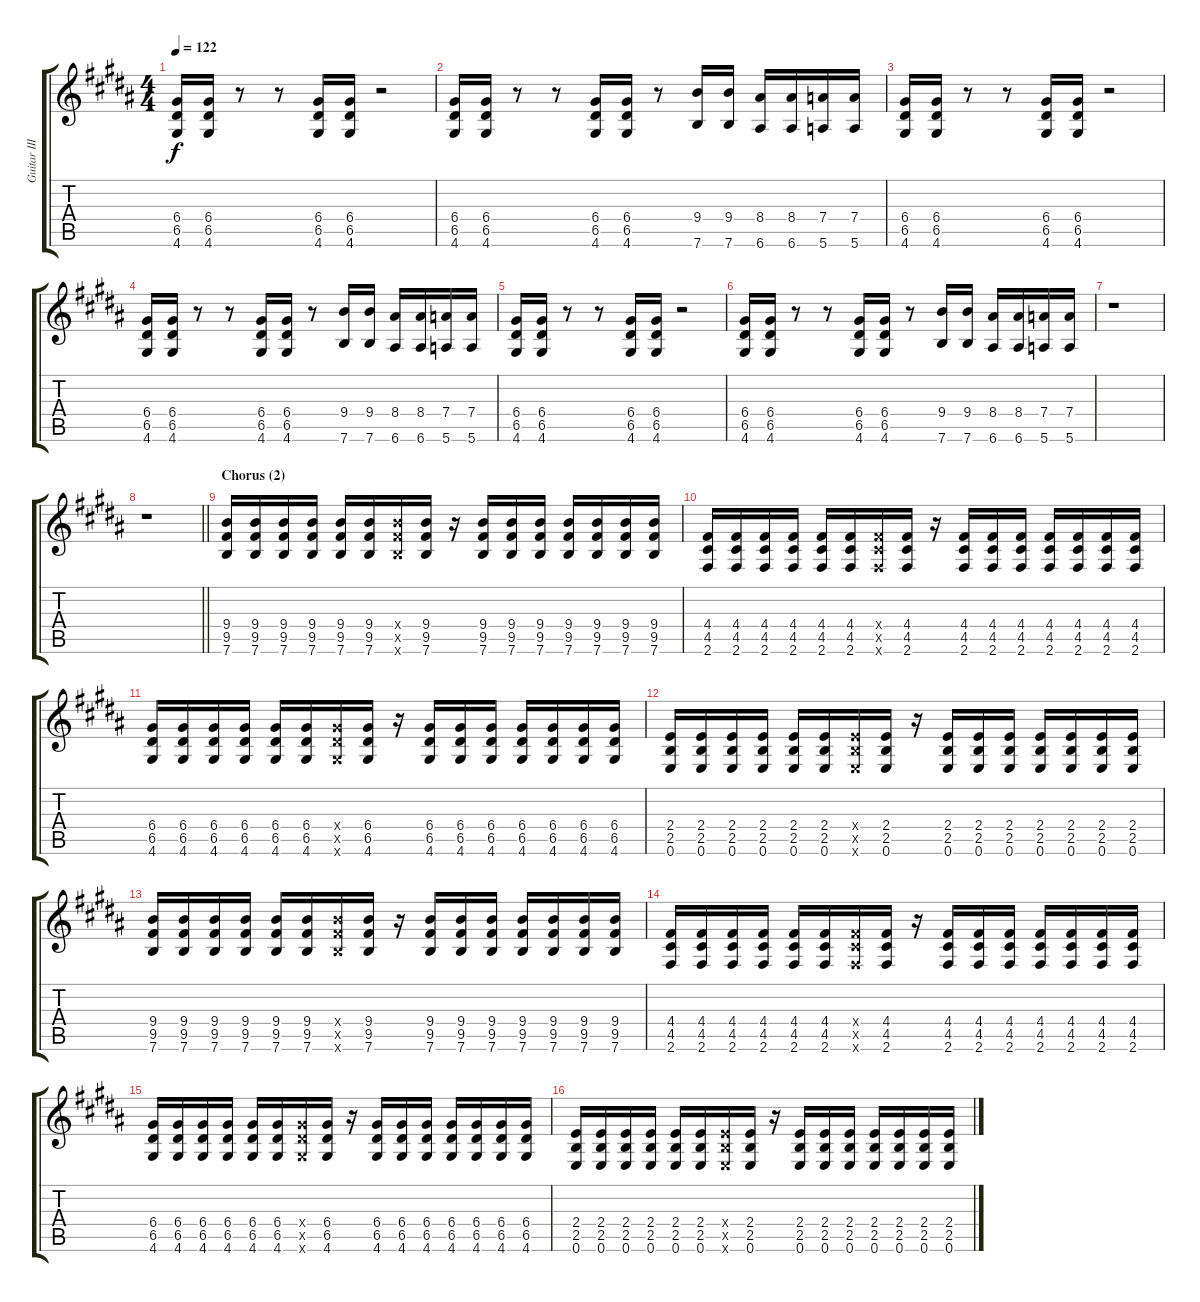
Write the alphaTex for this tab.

\track ("Guitar III" "Guitar III") {instrument distortionguitar}
\staff {score tabs}
\tuning (E4 B3 G3 D3 A2 E2) {hide}
\ts (4 4)
\tempo 122
\clef g2
\ks g#minor
(6.4 6.5 4.6).16{dy f} (6.4 6.5 4.6).16 r.8 r.8 (6.4 6.5 4.6).16 (6.4 6.5 4.6).16 r.2 |
(6.4 6.5 4.6).16 (6.4 6.5 4.6).16 r.8 r.8 (6.4 6.5 4.6).16 (6.4 6.5 4.6).16 r.8 (9.4 7.6).16 (9.4 7.6).16 (8.4 6.6).16 (8.4 6.6).16 (7.4 5.6).16 (7.4 5.6).16 |
(6.4 6.5 4.6).16 (6.4 6.5 4.6).16 r.8 r.8 (6.4 6.5 4.6).16 (6.4 6.5 4.6).16 r.2 |
(6.4 6.5 4.6).16 (6.4 6.5 4.6).16 r.8 r.8 (6.4 6.5 4.6).16 (6.4 6.5 4.6).16 r.8 (9.4 7.6).16 (9.4 7.6).16 (8.4 6.6).16 (8.4 6.6).16 (7.4 5.6).16 (7.4 5.6).16 |
(6.4 6.5 4.6).16 (6.4 6.5 4.6).16 r.8 r.8 (6.4 6.5 4.6).16 (6.4 6.5 4.6).16 r.2 |
(6.4 6.5 4.6).16 (6.4 6.5 4.6).16 r.8 r.8 (6.4 6.5 4.6).16 (6.4 6.5 4.6).16 r.8 (9.4 7.6).16 (9.4 7.6).16 (8.4 6.6).16 (8.4 6.6).16 (7.4 5.6).16 (7.4 5.6).16 |
r.1 |
\barLineRight lightlight
r.1 |
\section ("" "Chorus (2)")
(9.4 9.5 7.6).16 (9.4 9.5 7.6).16 (9.4 9.5 7.6).16 (9.4 9.5 7.6).16 (9.4 9.5 7.6).16 (9.4 9.5 7.6).16 (9.4{x} 9.5{x} 7.6{x}).16 (9.4 9.5 7.6).16 r.16 (9.4 9.5 7.6).16 (9.4 9.5 7.6).16 (9.4 9.5 7.6).16 (9.4 9.5 7.6).16 (9.4 9.5 7.6).16 (9.4 9.5 7.6).16 (9.4 9.5 7.6).16 |
(4.4 4.5 2.6).16 (4.4 4.5 2.6).16 (4.4 4.5 2.6).16 (4.4 4.5 2.6).16 (4.4 4.5 2.6).16 (4.4 4.5 2.6).16 (4.4{x} 4.5{x} 2.6{x}).16 (4.4 4.5 2.6).16 r.16 (4.4 4.5 2.6).16 (4.4 4.5 2.6).16 (4.4 4.5 2.6).16 (4.4 4.5 2.6).16 (4.4 4.5 2.6).16 (4.4 4.5 2.6).16 (4.4 4.5 2.6).16 |
(6.4 6.5 4.6).16 (6.4 6.5 4.6).16 (6.4 6.5 4.6).16 (6.4 6.5 4.6).16 (6.4 6.5 4.6).16 (6.4 6.5 4.6).16 (6.4{x} 6.5{x} 4.6{x}).16 (6.4 6.5 4.6).16 r.16 (6.4 6.5 4.6).16 (6.4 6.5 4.6).16 (6.4 6.5 4.6).16 (6.4 6.5 4.6).16 (6.4 6.5 4.6).16 (6.4 6.5 4.6).16 (6.4 6.5 4.6).16 |
(2.4 2.5 0.6).16 (2.4 2.5 0.6).16 (2.4 2.5 0.6).16 (2.4 2.5 0.6).16 (2.4 2.5 0.6).16 (2.4 2.5 0.6).16 (2.4{x} 2.5{x} 0.6{x}).16 (2.4 2.5 0.6).16 r.16 (2.4 2.5 0.6).16 (2.4 2.5 0.6).16 (2.4 2.5 0.6).16 (2.4 2.5 0.6).16 (2.4 2.5 0.6).16 (2.4 2.5 0.6).16 (2.4 2.5 0.6).16 |
(9.4 9.5 7.6).16 (9.4 9.5 7.6).16 (9.4 9.5 7.6).16 (9.4 9.5 7.6).16 (9.4 9.5 7.6).16 (9.4 9.5 7.6).16 (9.4{x} 9.5{x} 7.6{x}).16 (9.4 9.5 7.6).16 r.16 (9.4 9.5 7.6).16 (9.4 9.5 7.6).16 (9.4 9.5 7.6).16 (9.4 9.5 7.6).16 (9.4 9.5 7.6).16 (9.4 9.5 7.6).16 (9.4 9.5 7.6).16 |
(4.4 4.5 2.6).16 (4.4 4.5 2.6).16 (4.4 4.5 2.6).16 (4.4 4.5 2.6).16 (4.4 4.5 2.6).16 (4.4 4.5 2.6).16 (4.4{x} 4.5{x} 2.6{x}).16 (4.4 4.5 2.6).16 r.16 (4.4 4.5 2.6).16 (4.4 4.5 2.6).16 (4.4 4.5 2.6).16 (4.4 4.5 2.6).16 (4.4 4.5 2.6).16 (4.4 4.5 2.6).16 (4.4 4.5 2.6).16 |
(6.4 6.5 4.6).16 (6.4 6.5 4.6).16 (6.4 6.5 4.6).16 (6.4 6.5 4.6).16 (6.4 6.5 4.6).16 (6.4 6.5 4.6).16 (6.4{x} 6.5{x} 4.6{x}).16 (6.4 6.5 4.6).16 r.16 (6.4 6.5 4.6).16 (6.4 6.5 4.6).16 (6.4 6.5 4.6).16 (6.4 6.5 4.6).16 (6.4 6.5 4.6).16 (6.4 6.5 4.6).16 (6.4 6.5 4.6).16 |
(2.4 2.5 0.6).16 (2.4 2.5 0.6).16 (2.4 2.5 0.6).16 (2.4 2.5 0.6).16 (2.4 2.5 0.6).16 (2.4 2.5 0.6).16 (2.4{x} 2.5{x} 0.6{x}).16 (2.4 2.5 0.6).16 r.16 (2.4 2.5 0.6).16 (2.4 2.5 0.6).16 (2.4 2.5 0.6).16 (2.4 2.5 0.6).16 (2.4 2.5 0.6).16 (2.4 2.5 0.6).16 (2.4 2.5 0.6).16
